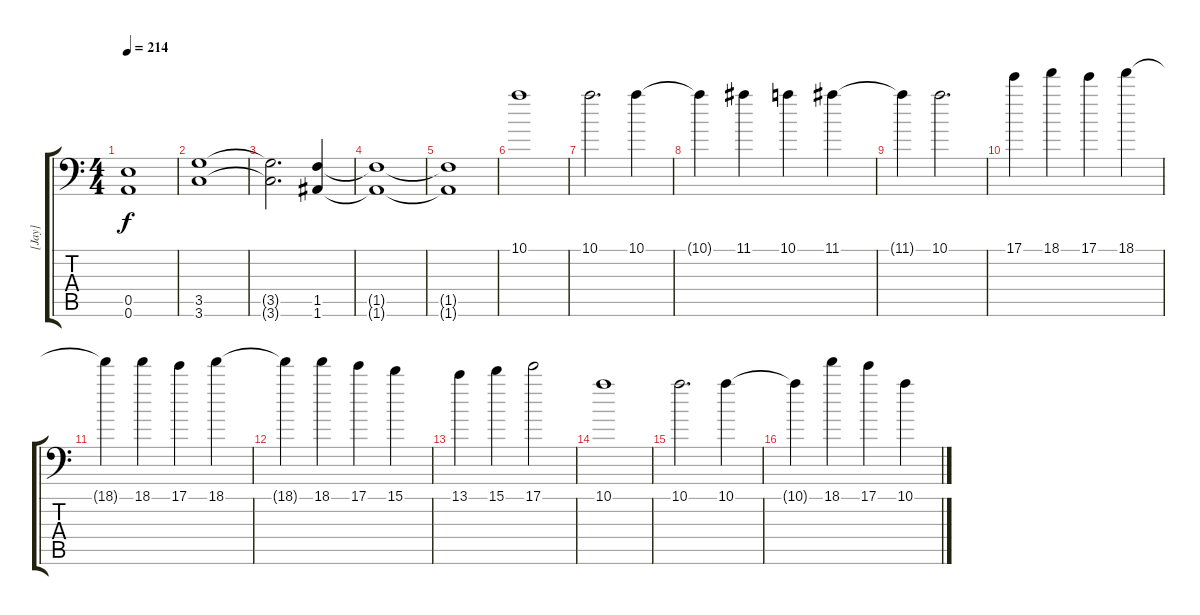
\track ("[Jay]" "[Jay]") {instrument distortionguitar}
\staff {score tabs}
\tuning (B3 Gb3 D3 A2 E2 A1) {hide}
\ts (4 4)
\tempo 214
\clef f4
\ks c
(0.5{t} 0.6{t}).1{dy f} |
(3.5 3.6).1 |
(3.5{t} 3.6{t}).2{d} (1.5 1.6).4 |
(1.5{t} 1.6{t}).1 |
(1.5{t} 1.6{t}).1 |
10.1.1 |
10.1.2{d} 10.1.4 |
10.1{t}.4 11.1.4 10.1.4 11.1.4 |
11.1{t}.4 10.1.2{d} |
17.1.4 18.1.4 17.1.4 18.1.4 |
18.1{t}.4 18.1.4 17.1.4 18.1.4 |
18.1{t}.4 18.1.4 17.1.4 15.1.4 |
13.1.4 15.1.4 17.1.2 |
10.1.1 |
10.1.2{d} 10.1.4 |
10.1{t}.4 18.1.4 17.1.4 10.1.4
